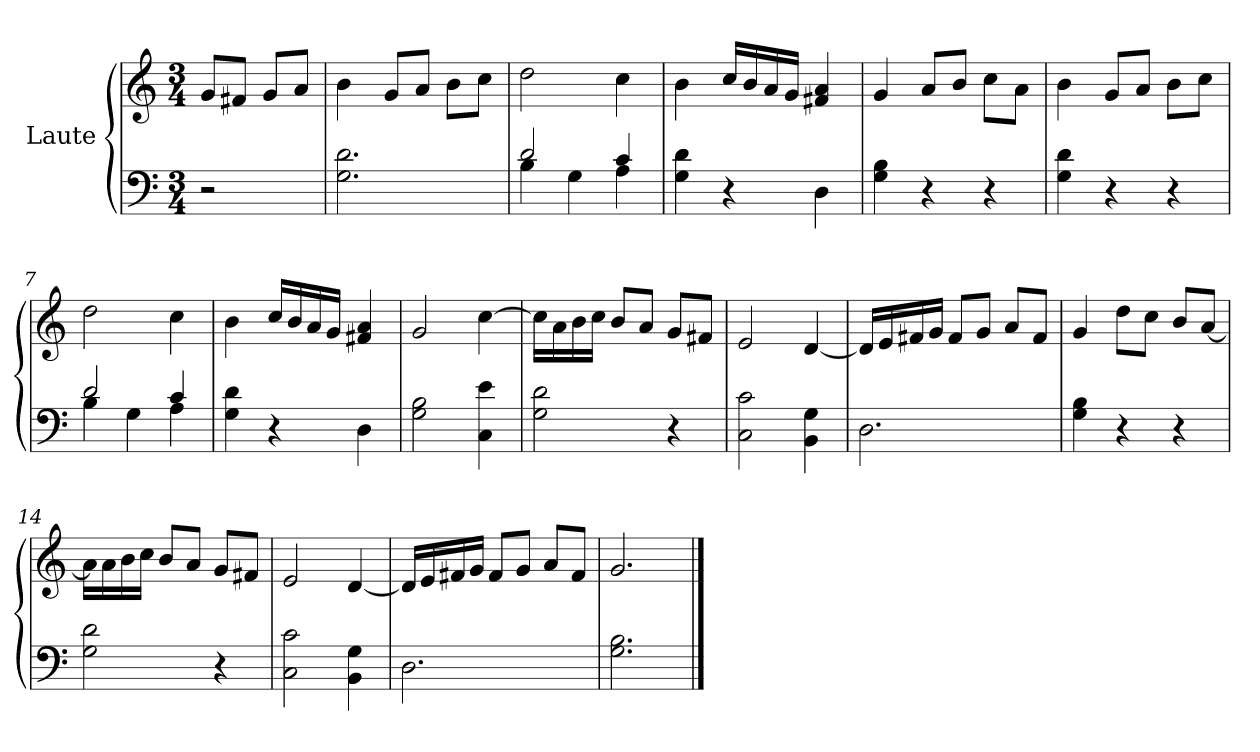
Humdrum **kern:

**kern	**kern
*part1	*part1
*staff2	*staff1
*I"Laute	*
*clefF4	*clefG2
*k[]	*k[]
*M3/4	*M3/4
=1	=1
2r	8g/L
.	8f#X/J
.	8g/L
.	8a/J
=2	=2
2.G\ 2.d\	4b\
.	8g/L
.	8a/J
.	8b\L
.	8cc\J
=3	=3
*^	*
2d/	4B\	2dd\
.	4G\	.
4c/	4A\	4cc\
*v	*v	*
=4	=4
4G\ 4d\	4b\
4r	16cc/LL
.	16b/
.	16a/
.	16g/JJ
4D\	4f#X/ 4a/
=5	=5
4G\ 4B\	4g/
4r	8a/L
.	8b/J
4r	8cc\L
.	8a\J
!!LO:LB:g=z
=6	=6
4G\ 4d\	4b\
4r	8g/L
.	8a/J
4r	8b\L
.	8cc\J
=7	=7
*^	*
2d/	4B\	2dd\
.	4G\	.
4c/	4A\	4cc\
*v	*v	*
=8	=8
4G\ 4d\	4b\
4r	16cc/LL
.	16b/
.	16a/
.	16g/JJ
4D\	4f#X/ 4a/
=9	=9
2G\ 2B\	2g/
4C\ 4e\	[4cc\
=10	=10
2G\ 2d\	16cc\LL]
.	16a\
.	16b\
.	16cc\JJ
.	8b/L
.	8a/J
4r	8g/L
.	8f#X/J
!!LO:LB:g=z
=11	=11
2C\ 2c\	2e/
4BB\ 4G\	[4d/
=12	=12
2.D\	16d/LL]
.	16e/
.	16f#X/
.	16g/JJ
.	8f#/L
.	8g/J
.	8a/L
.	8f#/J
=13	=13
4G\ 4B\	4g/
4r	8dd\L
.	8cc\J
4r	8b/L
.	[8a/J
=14	=14
2G\ 2d\	16a\LL]
.	16a\
.	16b\
.	16cc\JJ
.	8b/L
.	8a/J
4r	8g/L
.	8f#X/J
=15	=15
2C\ 2c\	2e/
4BB\ 4G\	[4d/
!!LO:LB:g=z
=16	=16
2.D\	16d/LL]
.	16e/
.	16f#X/
.	16g/JJ
.	8f#/L
.	8g/J
.	8a/L
.	8f#/J
=17	=17
2.G\ 2.B\	2.g/
==	==
*-	*-
